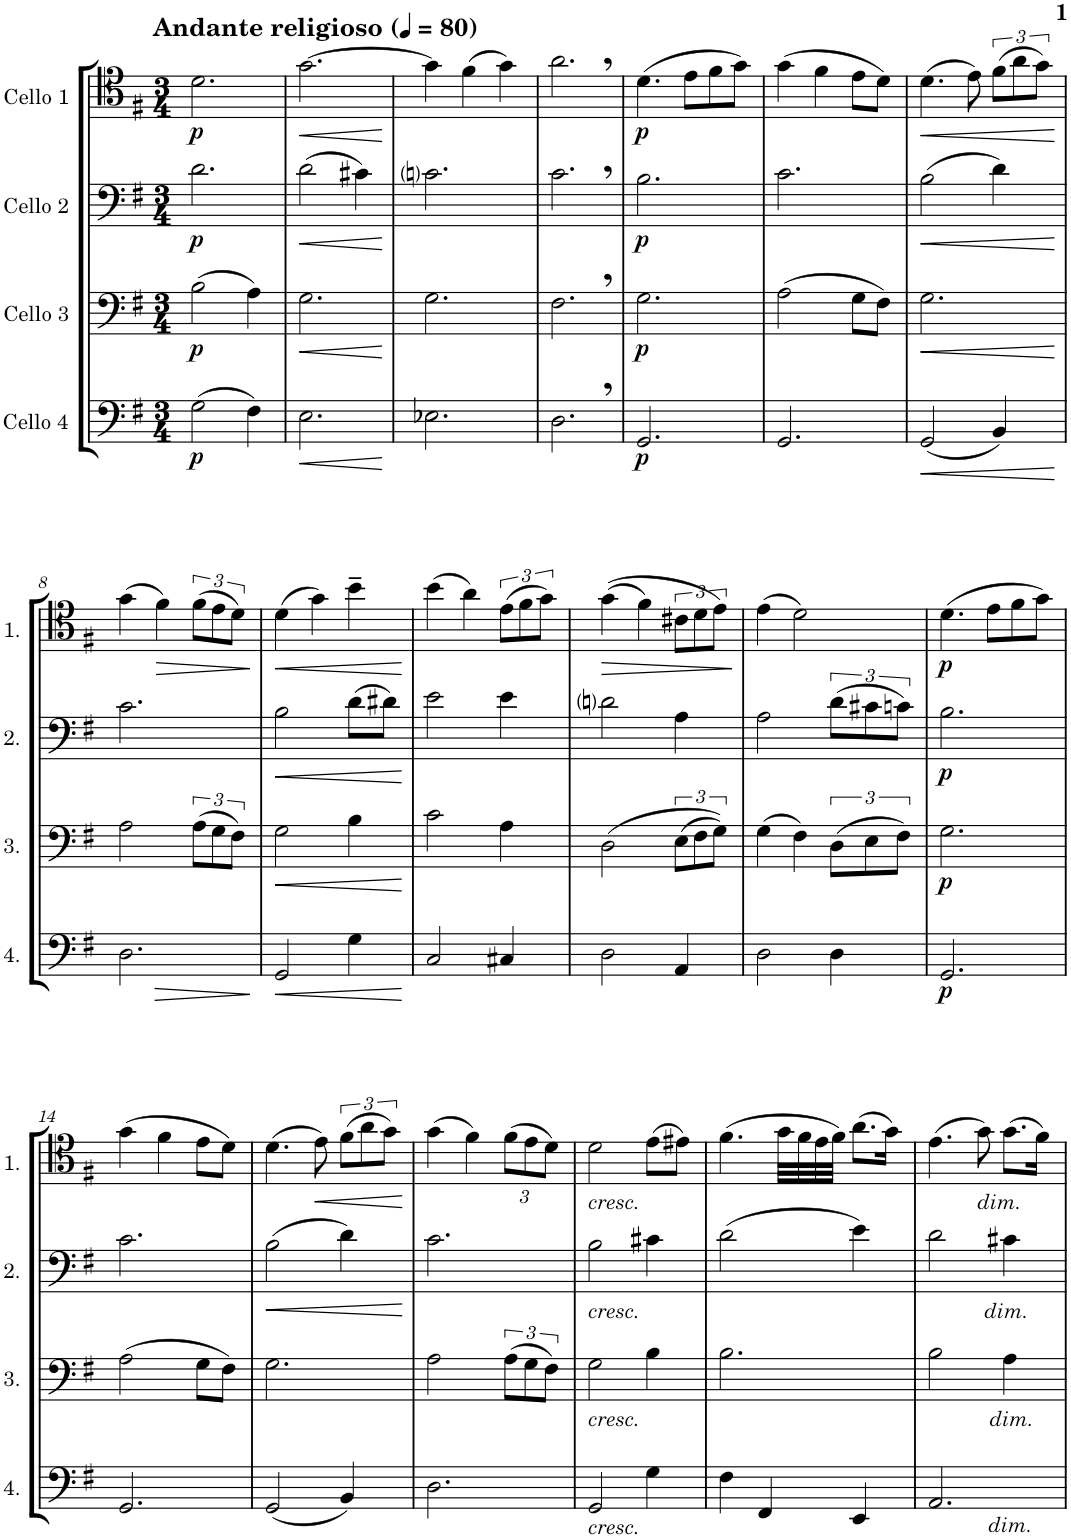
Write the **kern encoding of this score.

**kern	**dynam	**kern	**dynam	**kern	**dynam	**kern	**dynam
*part4	*part4	*part3	*part3	*part2	*part2	*part1	*part1
*staff4	*staff4	*staff3	*staff3	*staff2	*staff2	*staff1	*staff1
*I"Cello 4	*	*I"Cello 3	*	*I"Cello 2	*	*I"Cello 1	*
*clefF4	*	*clefF4	*	*clefF4	*	*clefC4	*
*k[f#]	*	*k[f#]	*	*k[f#]	*	*k[f#]	*
*M3/4	*	*M3/4	*	*M3/4	*	*M3/4	*
*MM80	*	*MM80	*	*MM80	*	*MM80	*
=1	=1	=1	=1	=1	=1	=1	=1
!	!	!	!	!	!	!LO:TX:a:B:t=Andante religioso	!
!	!LO:DY:b	!	!LO:DY:b	!	!LO:DY:b	!	!LO:DY:b
(2G\	p	(2B\	p	2.d\	p	2.d\	p
4F#\)	.	4A\)	.	.	.	.	.
=2	=2	=2	=2	=2	=2	=2	=2
!	!LO:HP:b	!	!LO:HP:b	!	!LO:HP:b	!	!LO:HP:b
2.E\	<	2.G\	<	(2d\	<	[2.g\	<
.	.	.	.	4c#X\)	.	.	.
.	.	.	.	.	[	.	[
=3	=3	=3	=3	=3	=3	=3	=3
2.E-X\	.	2.G\	.	2.cni\	.	4g\]	.
.	.	.	.	.	.	(4f#\	.
.	.	.	.	.	.	4g\)	.
=4	=4	=4	=4	=4	=4	=4	=4
2.D,\	.	2.F#,\	.	2.c,\	.	2.a,\	.
=5	=5	=5	=5	=5	=5	=5	=5
!	!LO:DY:b	!	!LO:DY:b	!	!LO:DY:b	!	!LO:DY:b
2.GG/	p	2.G\	p	2.B\	p	(4.d\	p
.	.	.	.	.	.	8e\L	.
.	.	.	.	.	.	8f#\	.
.	.	.	.	.	.	8g\J)	.
=6	=6	=6	=6	=6	=6	=6	=6
2.GG/	.	(2A\	.	2.c\	.	(4g\	.
.	.	.	.	.	.	4f#\	.
.	.	8G\L	.	.	.	8e\L	.
.	.	8F#\J)	.	.	.	8d\J)	.
=7	=7	=7	=7	=7	=7	=7	=7
!	!LO:HP:b	!	!LO:HP:b	!	!LO:HP:b	!	!LO:HP:b
(2GG/	<	2.G\	<	(2B\	<	(4.d\	<
.	.	.	.	.	.	8e\)	.
4BB/)	.	.	.	4d\)	.	(12f#\L	.
.	.	.	.	.	.	12a\	.
.	.	.	.	.	.	12g\J)	.
.	[	.	[	.	[	.	[
!!LO:LB:g=z
=8	=8	=8	=8	=8	=8	=8	=8
2.D\	.	2A\	.	2.c\	.	(4g\	.
!	!	!	!	!	!	!	!LO:HP:b
.	.	.	.	.	.	4f#\)	>
.	.	(12A\L	.	.	.	(12f#\L	.
.	.	12G\	.	.	.	12e\	.
.	.	12F#\J)	.	.	.	12d\J)	.
.	[	.	.	.	.	.	]
=9	=9	=9	=9	=9	=9	=9	=9
!	!LO:HP:b	!	!	!	!LO:HP:b	!	!LO:HP:b
2GG/	>	2G\	.	2B\	<	(4d\	<
.	.	.	.	.	.	4g\)	.
4G\	.	4B\	.	(8d\L	.	4b~\	.
.	.	.	.	8d#X\J)	.	.	.
.	]	.	[	.	[	.	[
=10	=10	=10	=10	=10	=10	=10	=10
2C/	.	2c\	.	2e\	.	(4b\	.
.	.	.	.	.	.	4a\)	.
4C#X/	.	4A\	.	4e\	.	(12e\L	.
.	.	.	.	.	.	12f#\	.
.	.	.	.	.	.	12g\J)	.
=11	=11	=11	=11	=11	=11	=11	=11
!	!	!	!	!	!	!	!LO:HP:b
2D\	.	(2D\	.	2dni\	.	((4g\	>
.	.	.	.	.	.	4f#\)	.
4AA/	.	(12E\L	.	4A\	.	12c#X\L	.
.	.	12F#\	.	.	.	12d\	.
.	.	12G\J))	.	.	.	12e\J)	.
.	.	.	.	.	.	.	]
=12	=12	=12	=12	=12	=12	=12	=12
2D\	.	(4G\	.	2A\	.	(4e\	.
.	.	4F#\)	.	.	.	2d\)	.
4D\	.	(12D\L	.	(12d\L	.	.	.
.	.	12E\	.	12c#X\	.	.	.
.	.	12F#\J)	.	12cn\J)	.	.	.
=13	=13	=13	=13	=13	=13	=13	=13
!	!LO:DY:b	!	!LO:DY:b	!	!LO:DY:b	!	!LO:DY:b
2.GG/	p	2.G\	p	2.B\	p	(4.d\	p
.	.	.	.	.	.	8e\L	.
.	.	.	.	.	.	8f#\	.
.	.	.	.	.	.	8g\J)	.
!!LO:LB:g=z
=14	=14	=14	=14	=14	=14	=14	=14
2.GG/	.	(2A\	.	2.c\	.	(4g\	.
.	.	.	.	.	.	4f#\	.
.	.	8G\L	.	.	.	8e\L	.
.	.	8F#\J)	.	.	.	8d\J)	.
=15	=15	=15	=15	=15	=15	=15	=15
!	!	!	!	!	!LO:HP:b	!	!
(2GG/	.	2.G\	.	(2B\	<	(4.d\	.
!	!	!	!	!	!	!	!LO:HP:b
.	.	.	.	.	.	8e\)	<
4BB/)	.	.	.	4d\)	.	(12f#\L	.
.	.	.	.	.	.	12a\	.
.	.	.	.	.	.	12g\J)	.
.	.	.	.	.	[	.	[
=16	=16	=16	=16	=16	=16	=16	=16
2.D\	.	2A\	.	2.c\	.	(4g\	.
.	.	.	.	.	.	4f#\)	.
*	*	*	*	*	*	*Xbrackettup	*
.	.	(12A\L	.	.	.	(12f#\L	.
.	.	12G\	.	.	.	12e\	.
.	.	12F#\J)	.	.	.	12d\J)	.
=17	=17	=17	=17	=17	=17	=17	=17
!	!	!	!	!	!	!LO:TX:b:i:t=cresc.	!
!	!	!	!	!LO:TX:b:i:t=cresc.	!	!	!
!	!	!LO:TX:b:i:t=cresc.	!	!	!	!	!
!LO:TX:b:i:t=cresc.	!	!	!	!	!	!	!
2GG/	.	2G\	.	2B\	.	2d\	.
4G\	.	4B\	.	4c#X\	.	(8e\L	.
.	.	.	.	.	.	8e#X\J)	.
=18	=18	=18	=18	=18	=18	=18	=18
4F#\	.	2.B\	.	(2d\	.	(4.f#\	.
4FF#/	.	.	.	.	.	.	.
.	.	.	.	.	.	32g\LLL	.
.	.	.	.	.	.	32f#\	.
.	.	.	.	.	.	32e\	.
.	.	.	.	.	.	32f#\JJJ)	.
4EE/	.	.	.	4e\)	.	(8.a\L	.
.	.	.	.	.	.	16g\Jk)	.
=19	=19	=19	=19	=19	=19	=19	=19
*^	*	*	*	*	*	*	*
2.AA/	4.ryy	.	2B\	.	2d\	.	(4.e\	.
!	!	!	!	!	!	!	!LO:TX:b:i:t=dim.	!
!	!LO:TX:b:i:t=dim.	!	!	!	!	!	!	!
.	4.ryy	.	.	.	.	.	8g\)	.
!	!	!	!	!	!LO:TX:b:i:t=dim.	!	!	!
!	!	!	!LO:TX:b:i:t=dim.	!	!	!	!	!
.	.	.	4A\	.	4c#X\	.	(8.g\L	.
.	.	.	.	.	.	.	16f#\Jk)	.
*v	*v	*	*	*	*	*	*	*
=	=	=	=	=	=	=	=
*-	*-	*-	*-	*-	*-	*-	*-
